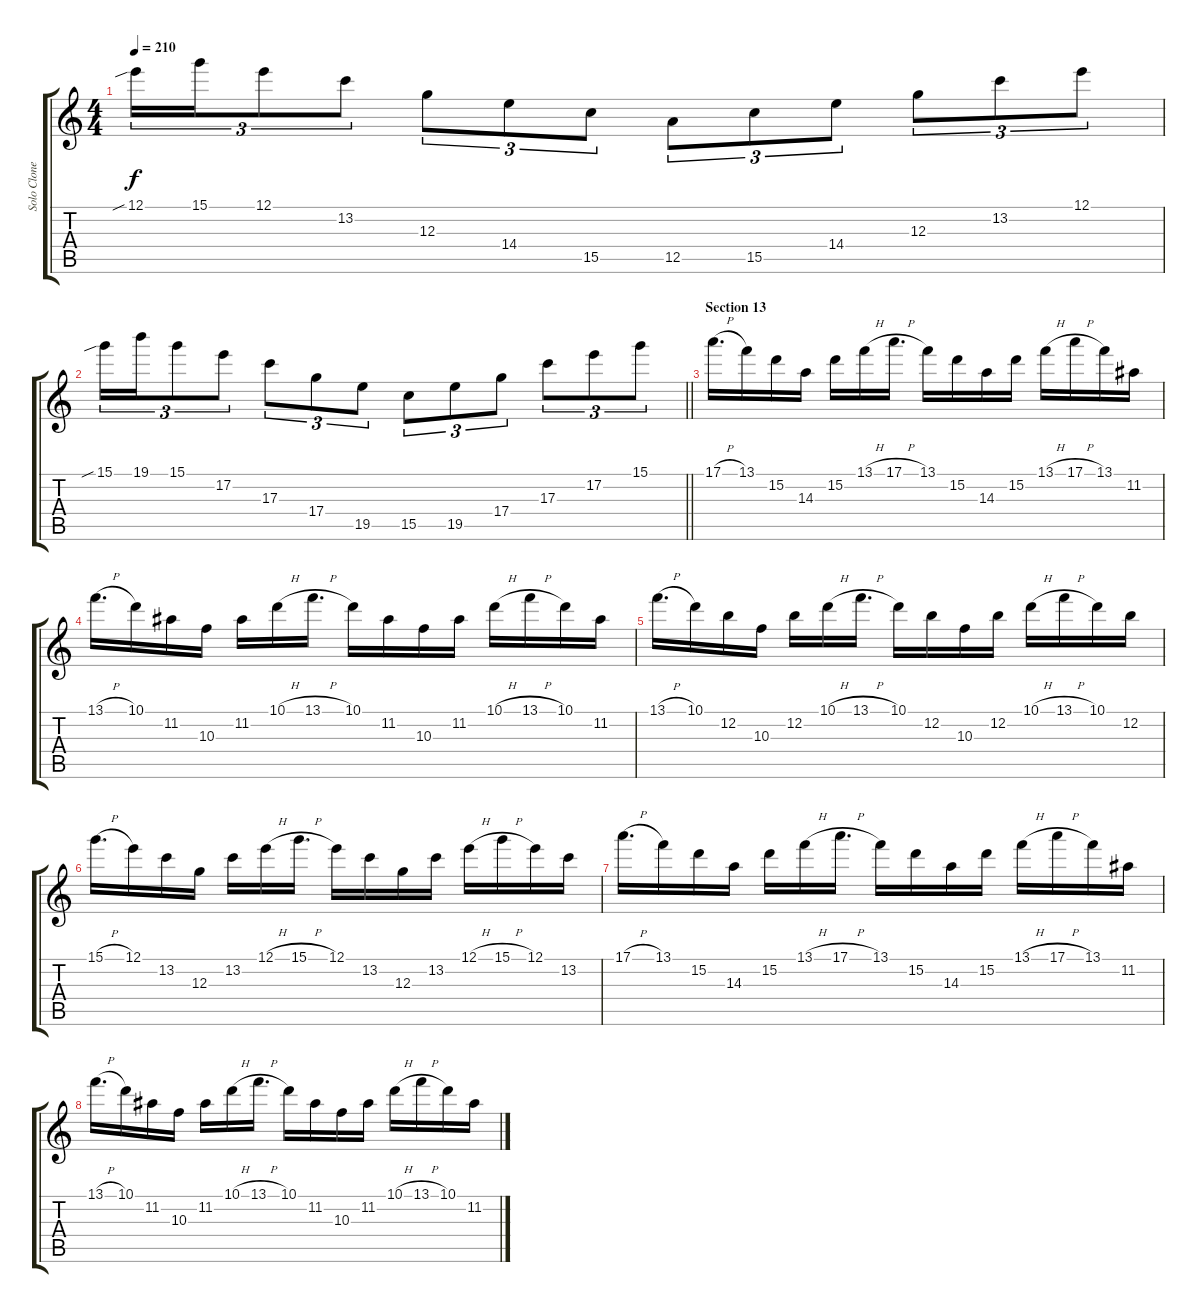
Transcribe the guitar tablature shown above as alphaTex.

\track ("Solo Clone" "Solo Clone") {instrument distortionguitar}
\staff {score tabs}
\tuning (E4 B3 G3 D3 A2 E2) {hide}
\ts (4 4)
\tempo 210
\clef g2
\ks c
12.1{sib}.16{tu (3 2) dy f} 15.1.16{tu (3 2)} 12.1.8{tu (3 2)} 13.2.8{tu (3 2)} 12.3.8{tu (3 2)} 14.4.8{tu (3 2)} 15.5.8{tu (3 2)} 12.5.8{tu (3 2)} 15.5.8{tu (3 2)} 14.4.8{tu (3 2)} 12.3.8{tu (3 2)} 13.2.8{tu (3 2)} 12.1.8{tu (3 2)} |
\barLineRight lightlight
15.1{sib}.16{tu (3 2)} 19.1.16{tu (3 2)} 15.1.8{tu (3 2)} 17.2.8{tu (3 2)} 17.3.8{tu (3 2)} 17.4.8{tu (3 2)} 19.5.8{tu (3 2)} 15.5.8{tu (3 2)} 19.5.8{tu (3 2)} 17.4.8{tu (3 2)} 17.3.8{tu (3 2)} 17.2.8{tu (3 2)} 15.1.8{tu (3 2)} |
\section ("" "Section 13")
17.1{h}.16{d} 13.1.16 15.2.16 14.3.16 15.2.16 13.1{h}.16 17.1{h}.16{d} 13.1.16 15.2.16 14.3.16 15.2.16 13.1{h}.16 17.1{h}.16 13.1.16 11.2.16 |
13.1{h}.16{d} 10.1.16 11.2.16 10.3.16 11.2.16 10.1{h}.16 13.1{h}.16{d} 10.1.16 11.2.16 10.3.16 11.2.16 10.1{h}.16 13.1{h}.16 10.1.16 11.2.16 |
13.1{h}.16{d} 10.1.16 12.2.16 10.3.16 12.2.16 10.1{h}.16 13.1{h}.16{d} 10.1.16 12.2.16 10.3.16 12.2.16 10.1{h}.16 13.1{h}.16 10.1.16 12.2.16 |
15.1{h}.16{d} 12.1.16 13.2.16 12.3.16 13.2.16 12.1{h}.16 15.1{h}.16{d} 12.1.16 13.2.16 12.3.16 13.2.16 12.1{h}.16 15.1{h}.16 12.1.16 13.2.16 |
17.1{h}.16{d} 13.1.16 15.2.16 14.3.16 15.2.16 13.1{h}.16 17.1{h}.16{d} 13.1.16 15.2.16 14.3.16 15.2.16 13.1{h}.16 17.1{h}.16 13.1.16 11.2.16 |
13.1{h}.16{d} 10.1.16 11.2.16 10.3.16 11.2.16 10.1{h}.16 13.1{h}.16{d} 10.1.16 11.2.16 10.3.16 11.2.16 10.1{h}.16 13.1{h}.16 10.1.16 11.2.16
